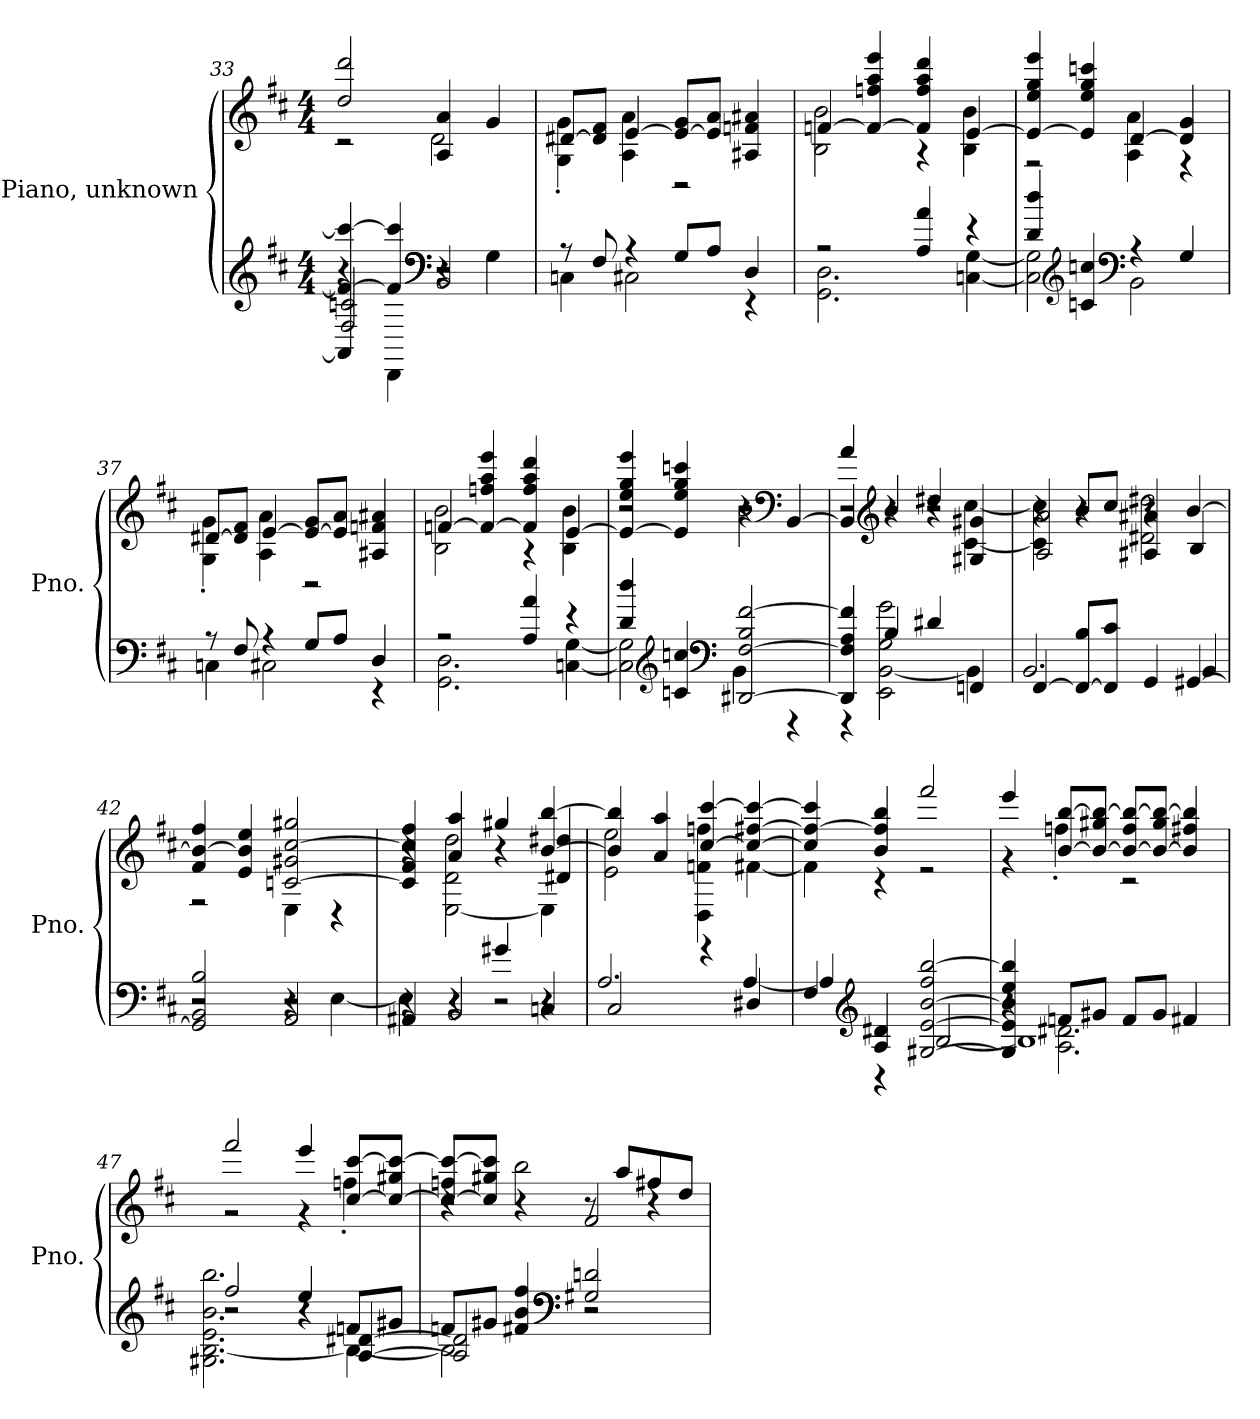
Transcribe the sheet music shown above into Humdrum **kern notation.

**kern	**kern
*part1	*part1
*staff2	*staff1
*I"Piano, unknown	*
*I'Pno.	*
*clefG2	*clefG2
*k[f#c#]	*k[f#c#]
*M4/4	*M4/4
=33	=33
*^	*^
*	*^	*	*
4AA/] 4f#/_ 4ccc/_	4r	2F#/ 2cn/	2dd/ 2ddd/	2r
4f#/] 4ccc/]	4DD\	.	.	.
*clefF4	*	*	*	*
2BB/	4r	2r	4A/ 4a/	2d\
.	4G\	.	4g/	.
*	*v	*v	*	*
=34	=34	=34	=34
8r	4Cn\	[8d#X/L	4G\' 4g\'
8F#/	.	8d#/] 8f#/J	.
4r	2C#X\	[4e/	4A\ 4a\
8G/L	.	8e/_ 8g/L	2r
8A/J	.	8e/] 8a/J	.
4D/	4r	4A#X/ 4fn/ 4a#X/	.
=35	=35	=35	=35
2r	2.GG\ 2.D\	[4fn/	2B\ 2b\
.	.	4f/_ 4ffn/ 4aa/ 4eee/	.
4A/ 4a/	.	4f/] 4ff/ 4aa/ 4ddd/	4r
4r	[4Cn\ [4G\	[4e/	4B\ 4b\
!!LO:LB:g=z	!!
=36	=36	=36	=36
4d/ 4dd/	2C\] 2G\]	4e/_ 4ee/ 4gg/ 4eee/	2r
*clefG2	*	*	*
4cn/ 4ccn/	.	4e/] 4ee/ 4gg/ 4cccn/	.
*clefF4	*	*	*
4r	2BB\	[4d/	4A\ 4a\
4G/	.	4d/] 4g/	4r
=37	=37	=37	=37
8r	4Cn\	[8d#X/L	4G\' 4g\'
8F#/	.	8d#/] 8f#/J	.
4r	2C#X\	[4e/	4A\ 4a\
8G/L	.	8e/_ 8g/L	2r
8A/J	.	8e/] 8a/J	.
4D/	4r	4A#X/ 4fn/ 4a#X/	.
=38	=38	=38	=38
2r	2.GG\ 2.D\	[4fn/	2B\ 2b\
.	.	4f/_ 4ffn/ 4aa/ 4eee/	.
4A/ 4a/	.	4f/] 4ff/ 4aa/ 4ddd/	4r
4r	[4Cn\ [4G\	[4e/	4B\ 4b\
=39	=39	=39	=39
*	*	*	*^
4d/ 4dd/	2C\] 2G\]	4e/_ 4ee/ 4gg/ 4eee/	2r	2r
*clefG2	*	*	*	*
4cn/ 4ccn/	.	4e/] 4ee/ 4gg/ 4cccn/	.	.
*clefF4	*	*	*	*
[2DD#X/ [2F#/ 2B/ [2f#/	4BB\	2r	2b\	4r
*	*	*clefF4	*	*
.	4r	.	.	[4BB/
!!LO:LB:g=z	!!	!!
=40	=40	=40	=40	=40
4DD#/] 4F#/] 4A/ 4f#/]	4r	4a/	2r	4BB/]
*	*	*clefG2	*	*
4B/	2EE\ [2BB\ 2G\ 2g\	4b/	.	4r
4d#X/	.	4dd#X/	4r	2r
4FFn/	4BB\]	4G#X/ 4g#X/	[4c#\ [4cc#\	.
=41	=41	=41	=41	=41
[4FF#/	2.BB/	4r	4c#\] 4cc#\]	2A/ 2a/
8FF#/_ 8B/L	.	8b/L	4r	.
8FF#/] 8c#/J	.	8cc#/J	.	.
4GG/	.	4A#X/ 4a#X/	2d#X\ 2dd#X\	4r
[4GG#X/	4BB/	[4b/	.	4B/
*	*	*	*v	*v
=42	=42	=42	=42
*	*^	*	*
2GG#/] 2BB/ 2B/	2r	2r	4f#/ 4b/_ 4ff#/	2r
.	.	.	4e/ 4b/] 4ee/	.
2r	4r	2AA/	[2cn/ 2g#X/ [2cc#/ 2gg#X/	4E\
.	[4E\	.	.	4r
=43	=43	=43	=43	=43
*	*	*	*	*^
4AA#X/	4E\]	4r	4c/] 4f#/ 4cc#/] 4ff#/	4r	2r
4r	4r	2BB/	4a/ 4aa/	[2E\ 2d\ 2dd\	.
4g#X/	2r	.	4gg#X/	.	4r
4Cn/	.	4r	[4b/ [4bb/	4E\]	4d#X/ 4dd#X/
*	*v	*v	*	*	*
*	*	*	*v	*v
=44	=44	=44	=44
2C#/	2.A/	4b/] 4bb/]	2e\ 2ee\
.	.	4a/ 4aa/	.
4r	.	[4cc#/ [4ccc#/	4D\ 4fn\ 4ffn\
4D#X/	[4A/	4cc#/_ [4ff#X/ 4ccc#/_	[4f#X\
!!LO:PB:g=z	!!
=45	=45	=45	=45
4F#/	4A/]	4cc#/] 4ff#/_ 4ccc#/]	4f#\]
*clefG2	*	*	*
4A/ 4d#X/	4r	4b/ 4ff#/] 4bb/	4r
[2G#X/ [2e/ [2b/ 2ff#/ [2bb/	[2B/	2fff#/	2r
=46	=46	=46	=46
*	*^	*	*
4G#/] 4e/] 4b/] 4ee/ 4bb/]	4r	1B]	4eee/	4r
8fn/L	2.A\ 2.d#X\	.	[8b/ [8bb/L	4ffn'\
8g#X/J	.	.	8b/_ 8gg#X/ 8bb/_J	.
8f/L	.	.	8b/_ 8ff/ 8bb/_L	2r
8g#/J	.	.	8b/_ 8gg#/ 8bb/_J	.
4f#X/	.	.	4b/] 4ff#X/ 4bb/]	.
=47	=47	=47	=47	=47
2ff#/	2.G#X\ [2.B\ 2.e\ 2.b\ 2.bb\	2r	2fff#/	2r
4ee/	.	4r	4eee/	4r
8fn/L	4B\_	[4A/ [4d#X/	[8cc#/ [8ccc#/L	4ffn'\
8g#X/J	.	.	8cc#/_ 8gg#X/ 8ccc#/_J	.
=48	=48	=48	=48	=48
*	*	*	*	*^
8fn/L	2B\]	2A/] 2d#/]	8cc#/_ 8ffn/ 8ccc#/_L	4r	2r
8g#X/J	.	.	8cc#/] 8gg#X/ 8ccc#/]J	.	.
4f#X/ 4b/ 4ff#/	.	.	4r	2bb\	.
*clefF4	*	*	*	*	*
2G#X/ 2dn/	2r	2r	8r	.	2f#/
.	.	.	8aa/L	.	.
.	.	.	8ff#X/	4r	.
.	.	.	8dd/J	.	.
*v	*v	*v	*	*	*
*	*v	*v	*v
=	=
*-	*-
